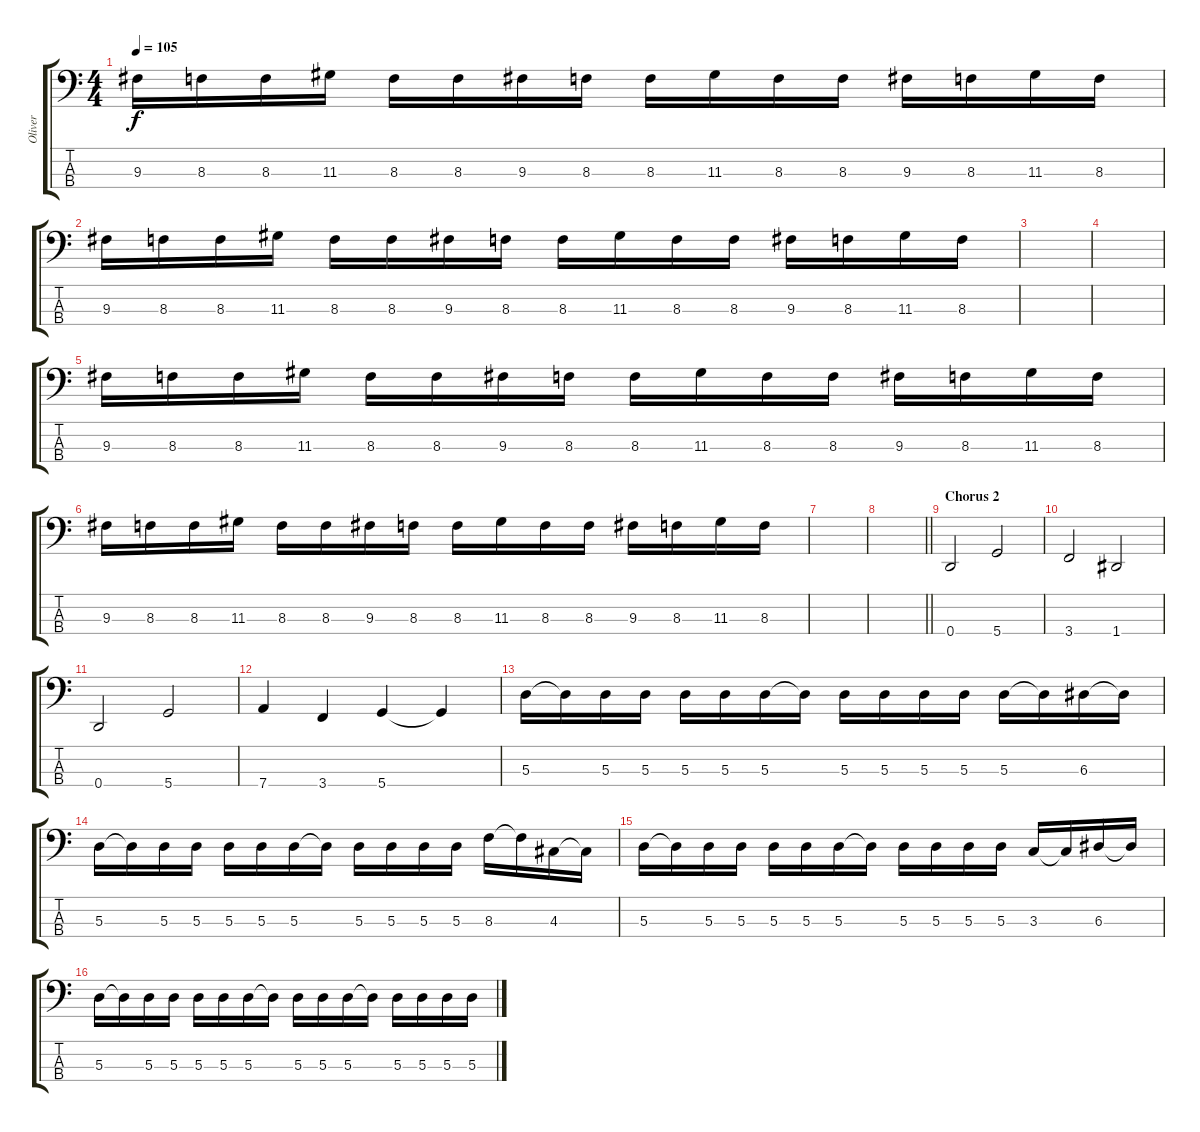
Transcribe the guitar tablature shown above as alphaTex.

\track ("Oliver" "Oliver") {instrument electricbasspick}
\staff {score tabs}
\tuning (G2 D2 A1 D1) {hide}
\ts (4 4)
\tempo 105
\clef f4
\ks c
9.3.16{dy f} 8.3.16 8.3.16 11.3.16 8.3.16 8.3.16 9.3.16 8.3.16 8.3.16 11.3.16 8.3.16 8.3.16 9.3.16 8.3.16 11.3.16 8.3.16 |
9.3.16 8.3.16 8.3.16 11.3.16 8.3.16 8.3.16 9.3.16 8.3.16 8.3.16 11.3.16 8.3.16 8.3.16 9.3.16 8.3.16 11.3.16 8.3.16 |
|
|
9.3.16 8.3.16 8.3.16 11.3.16 8.3.16 8.3.16 9.3.16 8.3.16 8.3.16 11.3.16 8.3.16 8.3.16 9.3.16 8.3.16 11.3.16 8.3.16 |
9.3.16 8.3.16 8.3.16 11.3.16 8.3.16 8.3.16 9.3.16 8.3.16 8.3.16 11.3.16 8.3.16 8.3.16 9.3.16 8.3.16 11.3.16 8.3.16 |
|
\barLineRight lightlight
|
\section ("" "Chorus 2")
0.4.2 5.4.2 |
3.4.2 1.4.2 |
0.4.2 5.4.2 |
7.4.4 3.4.4 5.4.4 5.4{t}.4 |
5.3.16 5.3{t}.16 5.3.16 5.3.16 5.3.16 5.3.16 5.3.16 5.3{t}.16 5.3.16 5.3.16 5.3.16 5.3.16 5.3.16 5.3{t}.16 6.3.16 6.3{t}.16 |
5.3.16 5.3{t}.16 5.3.16 5.3.16 5.3.16 5.3.16 5.3.16 5.3{t}.16 5.3.16 5.3.16 5.3.16 5.3.16 8.3.16 8.3{t}.16 4.3.16 4.3{t}.16 |
5.3.16 5.3{t}.16 5.3.16 5.3.16 5.3.16 5.3.16 5.3.16 5.3{t}.16 5.3.16 5.3.16 5.3.16 5.3.16 3.3.16 3.3{t}.16 6.3.16 6.3{t}.16 |
5.3.16 5.3{t}.16 5.3.16 5.3.16 5.3.16 5.3.16 5.3.16 5.3{t}.16 5.3.16 5.3.16 5.3.16 5.3{t}.16 5.3.16 5.3.16 5.3.16 5.3.16
